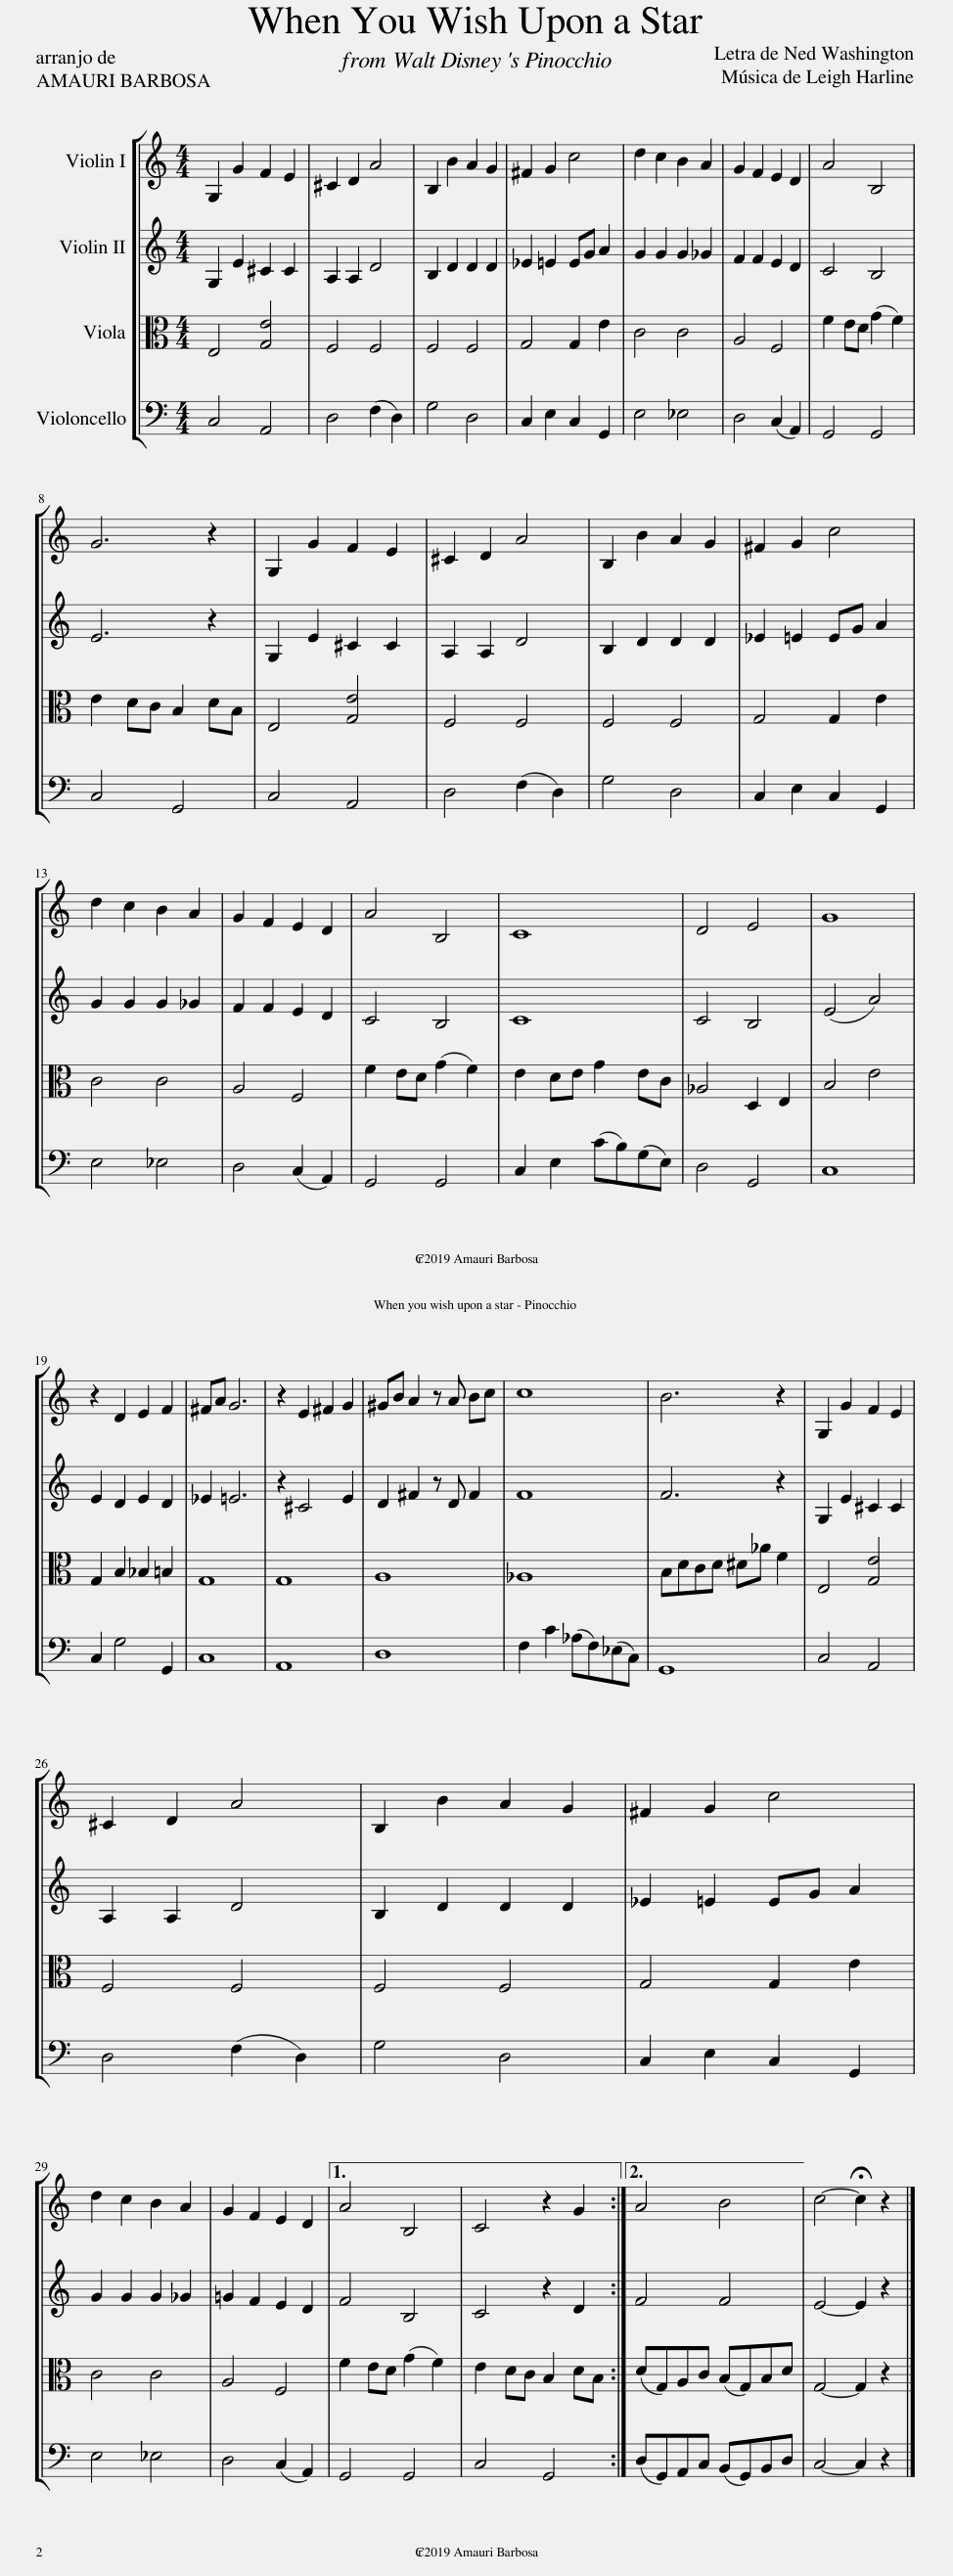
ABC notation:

X:1
%%score [ 1 2 3 4 ]
L:1/8
M:4/4
I:linebreak $
K:C
V:1 treble
V:2 treble
V:3 alto
V:4 bass
V:1
 G,2 G2 F2 E2 | ^C2 D2 A4 | B,2 B2 A2 G2 | ^F2 G2 c4 | d2 c2 B2 A2 | %5
 G2 F2 E2 D2 | A4 B,4 |$ G6 z2 | G,2 G2 F2 E2 | ^C2 D2 A4 | %10
 B,2 B2 A2 G2 | ^F2 G2 c4 |$ d2 c2 B2 A2 | G2 F2 E2 D2 | A4 B,4 | %15
 C8 | D4 E4 | G8 |$ z2 D2 E2 F2 | ^FA G6 | %20
 z2 E2 ^F2 G2 | ^GB A2 z A Bc | c8 | B6 z2 | G,2 G2 F2 E2 |$ %25
 ^C2 D2 A4 | B,2 B2 A2 G2 | ^F2 G2 c4 |$ d2 c2 B2 A2 | G2 F2 E2 D2 |1 %30
 A4 B,4 | C4 z2 G2 :|2 A4 B4 || c4- !fermata!c2 z2 |] %34
V:2
 G,2 E2 ^C2 C2 | A,2 A,2 D4 | B,2 D2 D2 D2 | _E2 =E2 EG A2 | G2 G2 G2 _G2 | %5
 F2 F2 E2 D2 | C4 B,4 |$ E6 z2 | G,2 E2 ^C2 C2 | A,2 A,2 D4 | %10
 B,2 D2 D2 D2 | _E2 =E2 EG A2 |$ G2 G2 G2 _G2 | F2 F2 E2 D2 | C4 B,4 | %15
 C8 | C4 B,4 | (E4 A4) |$ E2 D2 E2 D2 | _E2 =E6 | %20
 z2 ^C4 E2 | D2 ^F2 z D F2 | F8 | F6 z2 | G,2 E2 ^C2 C2 |$ %25
 A,2 A,2 D4 | B,2 D2 D2 D2 | _E2 =E2 EG A2 |$ G2 G2 G2 _G2 | =G2 F2 E2 D2 |1 %30
 F4 B,4 | C4 z2 D2 :|2 F4 F4 || E4- E2 z2 |] %34
V:3
 E,4 [G,E]4 | F,4 F,4 | F,4 F,4 | G,4 G,2 E2 | C4 C4 | %5
 A,4 F,4 | F2 ED (G2 F2) |$ E2 DC B,2 DB, | E,4 [G,E]4 | F,4 F,4 | %10
 F,4 F,4 | G,4 G,2 E2 |$ C4 C4 | A,4 F,4 | F2 ED (G2 F2) | %15
 E2 DE G2 EC | _A,4 D,2 E,2 | B,4 E4 |$ G,2 B,2 _B,2 =B,2 | G,8 | %20
 G,8 | A,8 | _A,8 | B,DCD ^D_A F2 | E,4 [G,E]4 |$ %25
 F,4 F,4 | F,4 F,4 | G,4 G,2 E2 |$ C4 C4 | A,4 F,4 |1 %30
 F2 ED (G2 F2) | E2 DC B,2 DB, :|2 (DG,)A,C (B,G,)B,D || G,4- G,2 z2 |] %34
V:4
 C,4 A,,4 | D,4 (F,2 D,2) | G,4 D,4 | C,2 E,2 C,2 G,,2 | E,4 _E,4 | %5
 D,4 (C,2 A,,2) | G,,4 G,,4 |$ C,4 G,,4 | C,4 A,,4 | D,4 (F,2 D,2) | %10
 G,4 D,4 | C,2 E,2 C,2 G,,2 |$ E,4 _E,4 | D,4 (C,2 A,,2) | G,,4 G,,4 | %15
 C,2 E,2 (CB,)(G,E,) | D,4 G,,4 | C,8 |$ C,2 G,4 G,,2 | C,8 | %20
 A,,8 | D,8 | F,2 C2 (_A,F,)(_E,C,) | G,,8 | C,4 A,,4 |$ %25
 D,4 (F,2 D,2) | G,4 D,4 | C,2 E,2 C,2 G,,2 |$ E,4 _E,4 | D,4 (C,2 A,,2) |1 %30
 G,,4 G,,4 | C,4 G,,4 :|2 (D,G,,)A,,C, (B,,G,,)B,,D, || C,4- C,2 z2 |] %34
